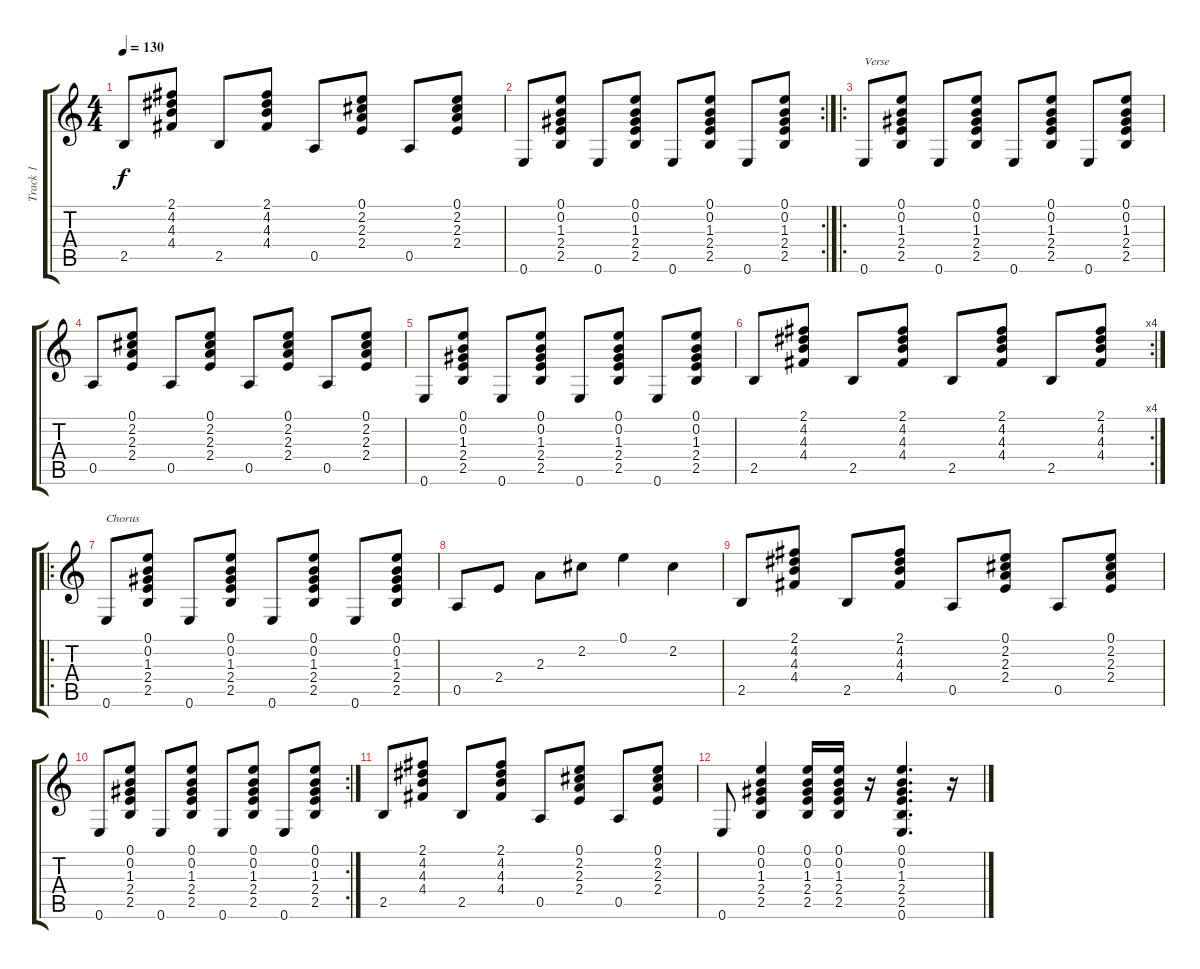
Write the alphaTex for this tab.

\track ("Track 1" "Track 1") {instrument acousticguitarsteel}
\staff {score tabs}
\tuning (E4 B3 G3 D3 A2 E2) {hide}
\ts (4 4)
\tempo 130
\clef g2
\ks c
2.5.8{dy f} (2.1 4.2 4.3 4.4).8 2.5.8 (2.1 4.2 4.3 4.4).8 0.5.8 (0.1 2.2 2.3 2.4).8 0.5.8 (0.1 2.2 2.3 2.4).8 |
\rc 2
0.6.8 (0.1 0.2 1.3 2.4 2.5).8 0.6.8 (0.1 0.2 1.3 2.4 2.5).8 0.6.8 (0.1 0.2 1.3 2.4 2.5).8 0.6.8 (0.1 0.2 1.3 2.4 2.5).8 |
\ro
0.6.8{txt "Verse"} (0.1 0.2 1.3 2.4 2.5).8 0.6.8 (0.1 0.2 1.3 2.4 2.5).8 0.6.8 (0.1 0.2 1.3 2.4 2.5).8 0.6.8 (0.1 0.2 1.3 2.4 2.5).8 |
0.5.8 (0.1 2.2 2.3 2.4).8 0.5.8 (0.1 2.2 2.3 2.4).8 0.5.8 (0.1 2.2 2.3 2.4).8 0.5.8 (0.1 2.2 2.3 2.4).8 |
0.6.8 (0.1 0.2 1.3 2.4 2.5).8 0.6.8 (0.1 0.2 1.3 2.4 2.5).8 0.6.8 (0.1 0.2 1.3 2.4 2.5).8 0.6.8 (0.1 0.2 1.3 2.4 2.5).8 |
\rc 4
2.5.8 (2.1 4.2 4.3 4.4).8 2.5.8 (2.1 4.2 4.3 4.4).8 2.5.8 (2.1 4.2 4.3 4.4).8 2.5.8 (2.1 4.2 4.3 4.4).8 |
\ro
0.6.8{txt "Chorus"} (0.1 0.2 1.3 2.4 2.5).8 0.6.8 (0.1 0.2 1.3 2.4 2.5).8 0.6.8 (0.1 0.2 1.3 2.4 2.5).8 0.6.8 (0.1 0.2 1.3 2.4 2.5).8 |
0.5.8 2.4.8 2.3.8 2.2.8 0.1.4 2.2.4 |
2.5.8 (2.1 4.2 4.3 4.4).8 2.5.8 (2.1 4.2 4.3 4.4).8 0.5.8 (0.1 2.2 2.3 2.4).8 0.5.8 (0.1 2.2 2.3 2.4).8 |
\rc 2
0.6.8 (0.1 0.2 1.3 2.4 2.5).8 0.6.8 (0.1 0.2 1.3 2.4 2.5).8 0.6.8 (0.1 0.2 1.3 2.4 2.5).8 0.6.8 (0.1 0.2 1.3 2.4 2.5).8 |
2.5.8 (2.1 4.2 4.3 4.4).8 2.5.8 (2.1 4.2 4.3 4.4).8 0.5.8 (0.1 2.2 2.3 2.4).8 0.5.8 (0.1 2.2 2.3 2.4).8 |
0.6.8 (0.1 0.2 1.3 2.4 2.5).4 (0.1 0.2 1.3 2.4 2.5).16 (0.1 0.2 1.3 2.4 2.5).16 r.16 (0.1 0.2 1.3 2.4 2.5 0.6).4{d} r.16
